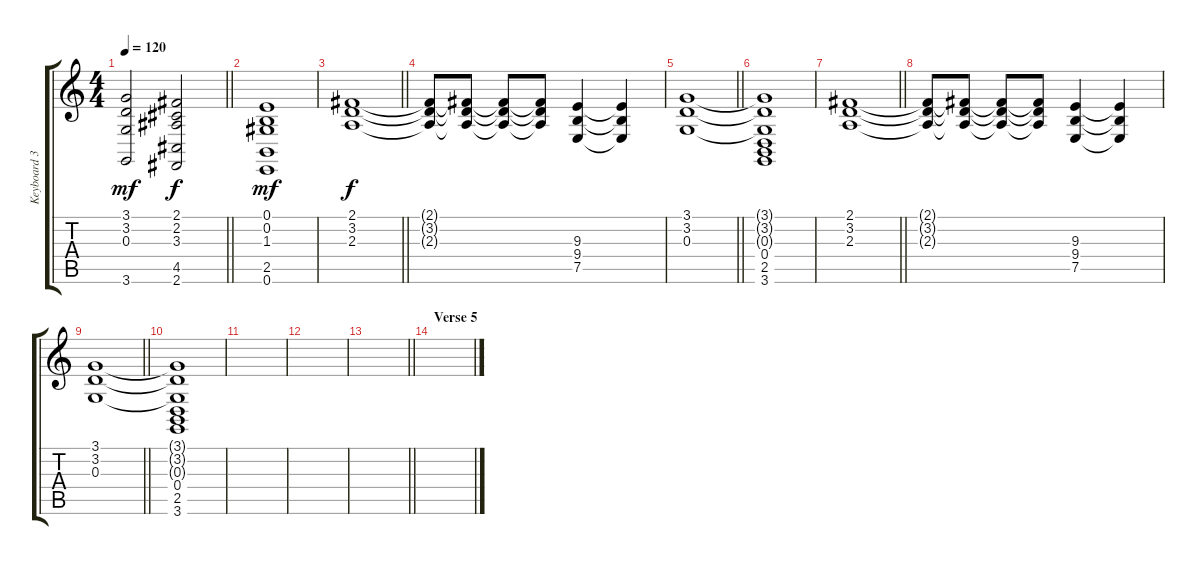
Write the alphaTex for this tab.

\track ("Keyboard 3" "Keyboard 3") {instrument acousticgrandpiano}
\staff {score tabs}
\tuning (E4 B3 G3 D3 A2 E2) {hide}
\ts (4 4)
\tempo 120
\clef g2
\barLineRight lightlight
\ks c
(3.1 3.2 0.3 3.6).2{dy mf} (2.1 2.2 3.3 4.5 2.6).2{dy f} |
(0.1 0.2 1.3 2.5 0.6).1{dy mf} |
\barLineRight lightlight
(2.1 3.2 2.3).1{dy f} |
(2.1{t} 3.2{t} 2.3{t}).8 (2.1{t} 3.2{t} 2.3{t}).8 (2.1{t} 3.2{t} 2.3{t}).8 (2.1{t} 3.2{t} 2.3{t}).8 (9.3 9.4 7.5).4 (9.3{t} 9.4{t} 7.5{t}).4 |
\barLineRight lightlight
(3.1 3.2 0.3).1 |
(3.1{t} 3.2{t} 0.3{t} 0.4 2.5 3.6).1 |
\barLineRight lightlight
(2.1 3.2 2.3).1 |
(2.1{t} 3.2{t} 2.3{t}).8 (2.1{t} 3.2{t} 2.3{t}).8 (2.1{t} 3.2{t} 2.3{t}).8 (2.1{t} 3.2{t} 2.3{t}).8 (9.3 9.4 7.5).4 (9.3{t} 9.4{t} 7.5{t}).4 |
\barLineRight lightlight
(3.1 3.2 0.3).1 |
(3.1{t} 3.2{t} 0.3{t} 0.4 2.5 3.6).1 |
|
|
\barLineRight lightlight
|
\section ("" "Verse 5")
